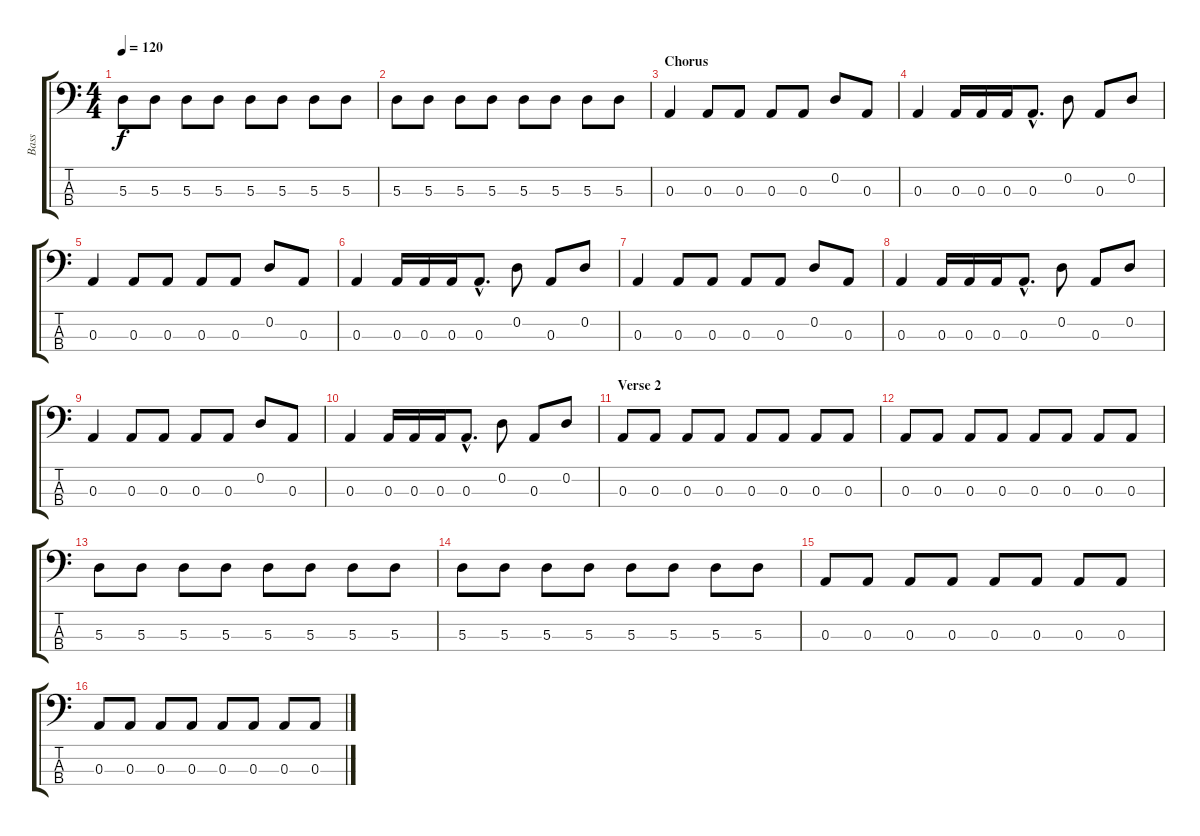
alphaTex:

\track ("Bass" "Bass") {instrument electricbassfinger}
\staff {score tabs}
\tuning (G2 D2 A1 E1) {hide}
\ts (4 4)
\tempo 120
\clef f4
\ks c
5.3.8{dy f} 5.3.8 5.3.8 5.3.8 5.3.8 5.3.8 5.3.8 5.3.8 |
5.3.8 5.3.8 5.3.8 5.3.8 5.3.8 5.3.8 5.3.8 5.3.8 |
\section ("" "Chorus")
0.3.4 0.3.8 0.3.8 0.3.8 0.3.8 0.2.8 0.3.8 |
0.3.4 0.3.16 0.3.16 0.3.16 0.3{hac}.8{d} 0.2.8 0.3.8 0.2.8 |
0.3.4 0.3.8 0.3.8 0.3.8 0.3.8 0.2.8 0.3.8 |
0.3.4 0.3.16 0.3.16 0.3.16 0.3{hac}.8{d} 0.2.8 0.3.8 0.2.8 |
0.3.4 0.3.8 0.3.8 0.3.8 0.3.8 0.2.8 0.3.8 |
0.3.4 0.3.16 0.3.16 0.3.16 0.3{hac}.8{d} 0.2.8 0.3.8 0.2.8 |
0.3.4 0.3.8 0.3.8 0.3.8 0.3.8 0.2.8 0.3.8 |
0.3.4 0.3.16 0.3.16 0.3.16 0.3{hac}.8{d} 0.2.8 0.3.8 0.2.8 |
\section ("" "Verse 2")
0.3.8 0.3.8 0.3.8 0.3.8 0.3.8 0.3.8 0.3.8 0.3.8 |
0.3.8 0.3.8 0.3.8 0.3.8 0.3.8 0.3.8 0.3.8 0.3.8 |
5.3.8 5.3.8 5.3.8 5.3.8 5.3.8 5.3.8 5.3.8 5.3.8 |
5.3.8 5.3.8 5.3.8 5.3.8 5.3.8 5.3.8 5.3.8 5.3.8 |
0.3.8 0.3.8 0.3.8 0.3.8 0.3.8 0.3.8 0.3.8 0.3.8 |
0.3.8 0.3.8 0.3.8 0.3.8 0.3.8 0.3.8 0.3.8 0.3.8
